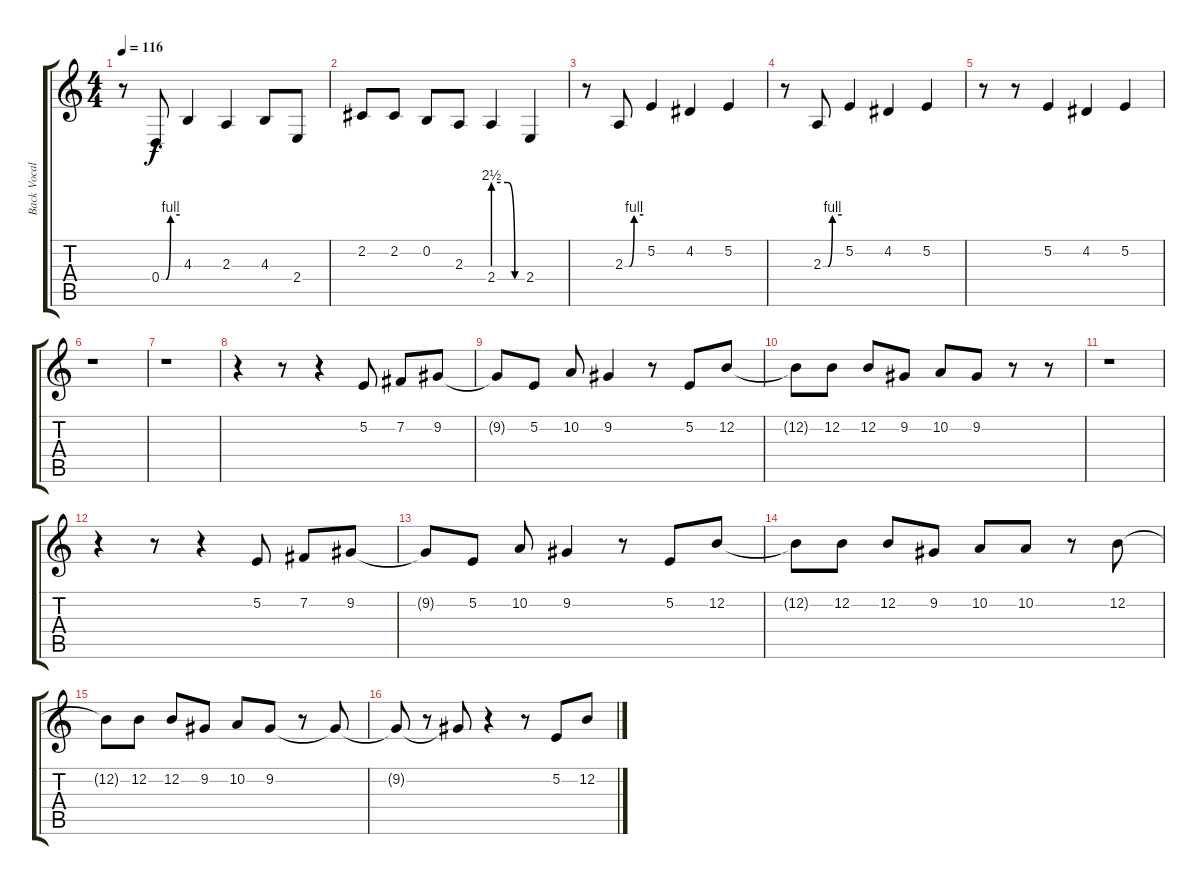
\track ("Back Vocals" "Back Vocal") {instrument lead2sawtooth}
\staff {score tabs}
\tuning (E4 B3 G3 D3 A2 E2) {hide}
\ts (4 4)
\tempo 116
\clef g2
\ks c
r.8{dy f} 0.4{be (custom 0 0 15 0 30 4 60 4)}.8 4.3.4 2.3.4 4.3.8 2.4.8 |
2.2.8 2.2.8 0.2.8 2.3.8 2.4{be (custom 0 10 30 10 45 0 60 0)}.4 2.4.4 |
r.8 2.3{be (custom 0 0 15 0 30 4 60 4)}.8 5.2.4 4.2.4 5.2.4 |
r.8 2.3{be (custom 0 0 15 0 30 4 60 4)}.8 5.2.4 4.2.4 5.2.4 |
r.8 r.8 5.2.4 4.2.4 5.2.4 |
r.1 |
r.1 |
r.4 r.8 r.4 5.2.8 7.2.8 9.2.8 |
9.2{t}.8 5.2.8 10.2.8 9.2.4 r.8 5.2.8 12.2.8 |
12.2{t}.8 12.2.8 12.2.8 9.2.8 10.2.8 9.2.8 r.8 r.8 |
r.1 |
r.4 r.8 r.4 5.2.8 7.2.8 9.2.8 |
9.2{t}.8 5.2.8 10.2.8 9.2.4 r.8 5.2.8 12.2.8 |
12.2{t}.8 12.2.8 12.2.8 9.2.8 10.2.8 10.2.8 r.8 12.2.8 |
12.2{t}.8 12.2.8 12.2.8 9.2.8 10.2.8 9.2.8 r.8 9.2{t}.8 |
9.2{t}.8 r.8 9.2{t}.8 r.4 r.8 5.2.8 12.2.8
